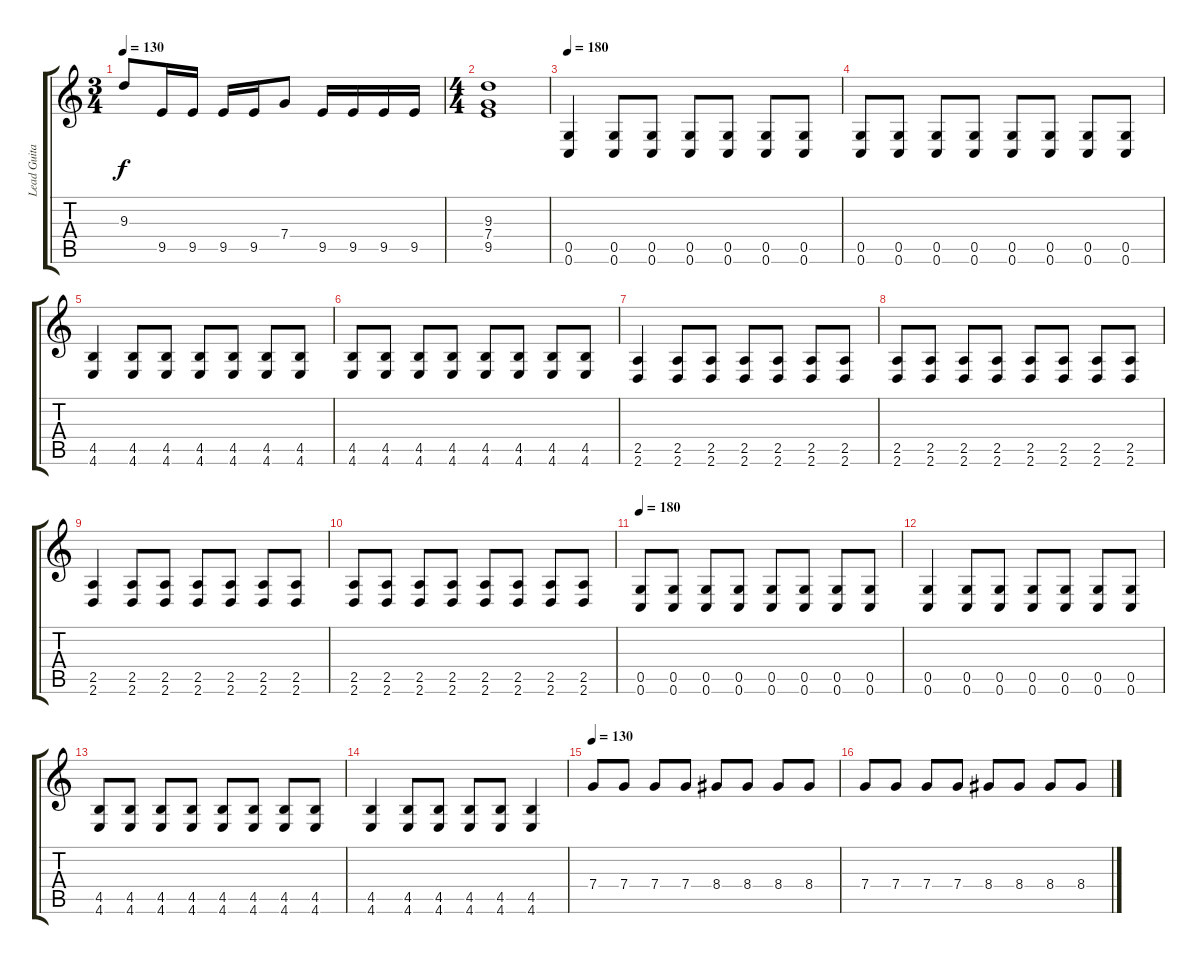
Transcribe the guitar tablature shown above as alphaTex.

\track ("Lead Guitar" "Lead Guita") {instrument distortionguitar}
\staff {score tabs}
\tuning (D4 A3 F3 C3 G2 C2) {hide}
\ts (3 4)
\tempo 130
\clef g2
\ks c
9.3.8{dy f} 9.5.16 9.5.16 9.5.16 9.5.16 7.4.8 9.5.16 9.5.16 9.5.16 9.5.16 |
\ts (4 4)
(9.3 7.4 9.5).1 |
\tempo 180
(0.5 0.6).4 (0.5 0.6).8 (0.5 0.6).8 (0.5 0.6).8 (0.5 0.6).8 (0.5 0.6).8 (0.5 0.6).8 |
(0.5 0.6).8 (0.5 0.6).8 (0.5 0.6).8 (0.5 0.6).8 (0.5 0.6).8 (0.5 0.6).8 (0.5 0.6).8 (0.5 0.6).8 |
(4.5 4.6).4 (4.5 4.6).8 (4.5 4.6).8 (4.5 4.6).8 (4.5 4.6).8 (4.5 4.6).8 (4.5 4.6).8 |
(4.5 4.6).8 (4.5 4.6).8 (4.5 4.6).8 (4.5 4.6).8 (4.5 4.6).8 (4.5 4.6).8 (4.5 4.6).8 (4.5 4.6).8 |
(2.5 2.6).4 (2.5 2.6).8 (2.5 2.6).8 (2.5 2.6).8 (2.5 2.6).8 (2.5 2.6).8 (2.5 2.6).8 |
(2.5 2.6).8 (2.5 2.6).8 (2.5 2.6).8 (2.5 2.6).8 (2.5 2.6).8 (2.5 2.6).8 (2.5 2.6).8 (2.5 2.6).8 |
(2.5 2.6).4 (2.5 2.6).8 (2.5 2.6).8 (2.5 2.6).8 (2.5 2.6).8 (2.5 2.6).8 (2.5 2.6).8 |
(2.5 2.6).8 (2.5 2.6).8 (2.5 2.6).8 (2.5 2.6).8 (2.5 2.6).8 (2.5 2.6).8 (2.5 2.6).8 (2.5 2.6).8 |
\tempo 180
(0.5 0.6).8 (0.5 0.6).8 (0.5 0.6).8 (0.5 0.6).8 (0.5 0.6).8 (0.5 0.6).8 (0.5 0.6).8 (0.5 0.6).8 |
(0.5 0.6).4 (0.5 0.6).8 (0.5 0.6).8 (0.5 0.6).8 (0.5 0.6).8 (0.5 0.6).8 (0.5 0.6).8 |
(4.5 4.6).8 (4.5 4.6).8 (4.5 4.6).8 (4.5 4.6).8 (4.5 4.6).8 (4.5 4.6).8 (4.5 4.6).8 (4.5 4.6).8 |
(4.5 4.6).4 (4.5 4.6).8 (4.5 4.6).8 (4.5 4.6).8 (4.5 4.6).8 (4.5 4.6).4 |
\tempo 130
7.4.8 7.4.8 7.4.8 7.4.8 8.4.8 8.4.8 8.4.8 8.4.8 |
7.4.8 7.4.8 7.4.8 7.4.8 8.4.8 8.4.8 8.4.8 8.4.8
